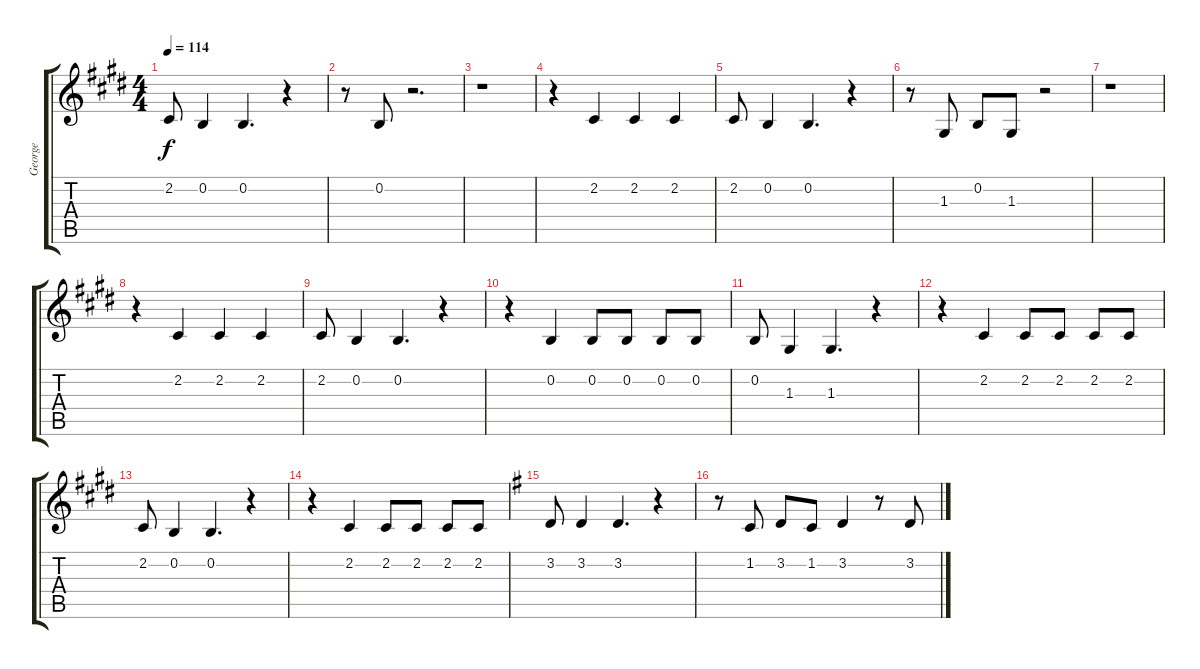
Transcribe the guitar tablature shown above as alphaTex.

\track ("George" "George") {instrument tangoaccordion}
\staff {score tabs}
\tuning (E4 B3 G3 D3 A2 E2) {hide}
\ts (4 4)
\tempo 114
\clef g2
\ks e
2.2.8{dy f} 0.2.4 0.2.4{d} r.4 |
r.8 0.2.8 r.2{d} |
r.1 |
r.4 2.2.4 2.2.4 2.2.4 |
2.2.8 0.2.4 0.2.4{d} r.4 |
r.8 1.3.8 0.2.8 1.3.8 r.2 |
r.1 |
r.4 2.2.4 2.2.4 2.2.4 |
2.2.8 0.2.4 0.2.4{d} r.4 |
r.4 0.2.4 0.2.8 0.2.8 0.2.8 0.2.8 |
0.2.8 1.3.4 1.3.4{d} r.4 |
r.4 2.2.4 2.2.8 2.2.8 2.2.8 2.2.8 |
2.2.8 0.2.4 0.2.4{d} r.4 |
r.4 2.2.4 2.2.8 2.2.8 2.2.8 2.2.8 |
\ks g
3.2.8 3.2.4 3.2.4{d} r.4 |
r.8 1.2.8 3.2.8 1.2.8 3.2.4 r.8 3.2.8
